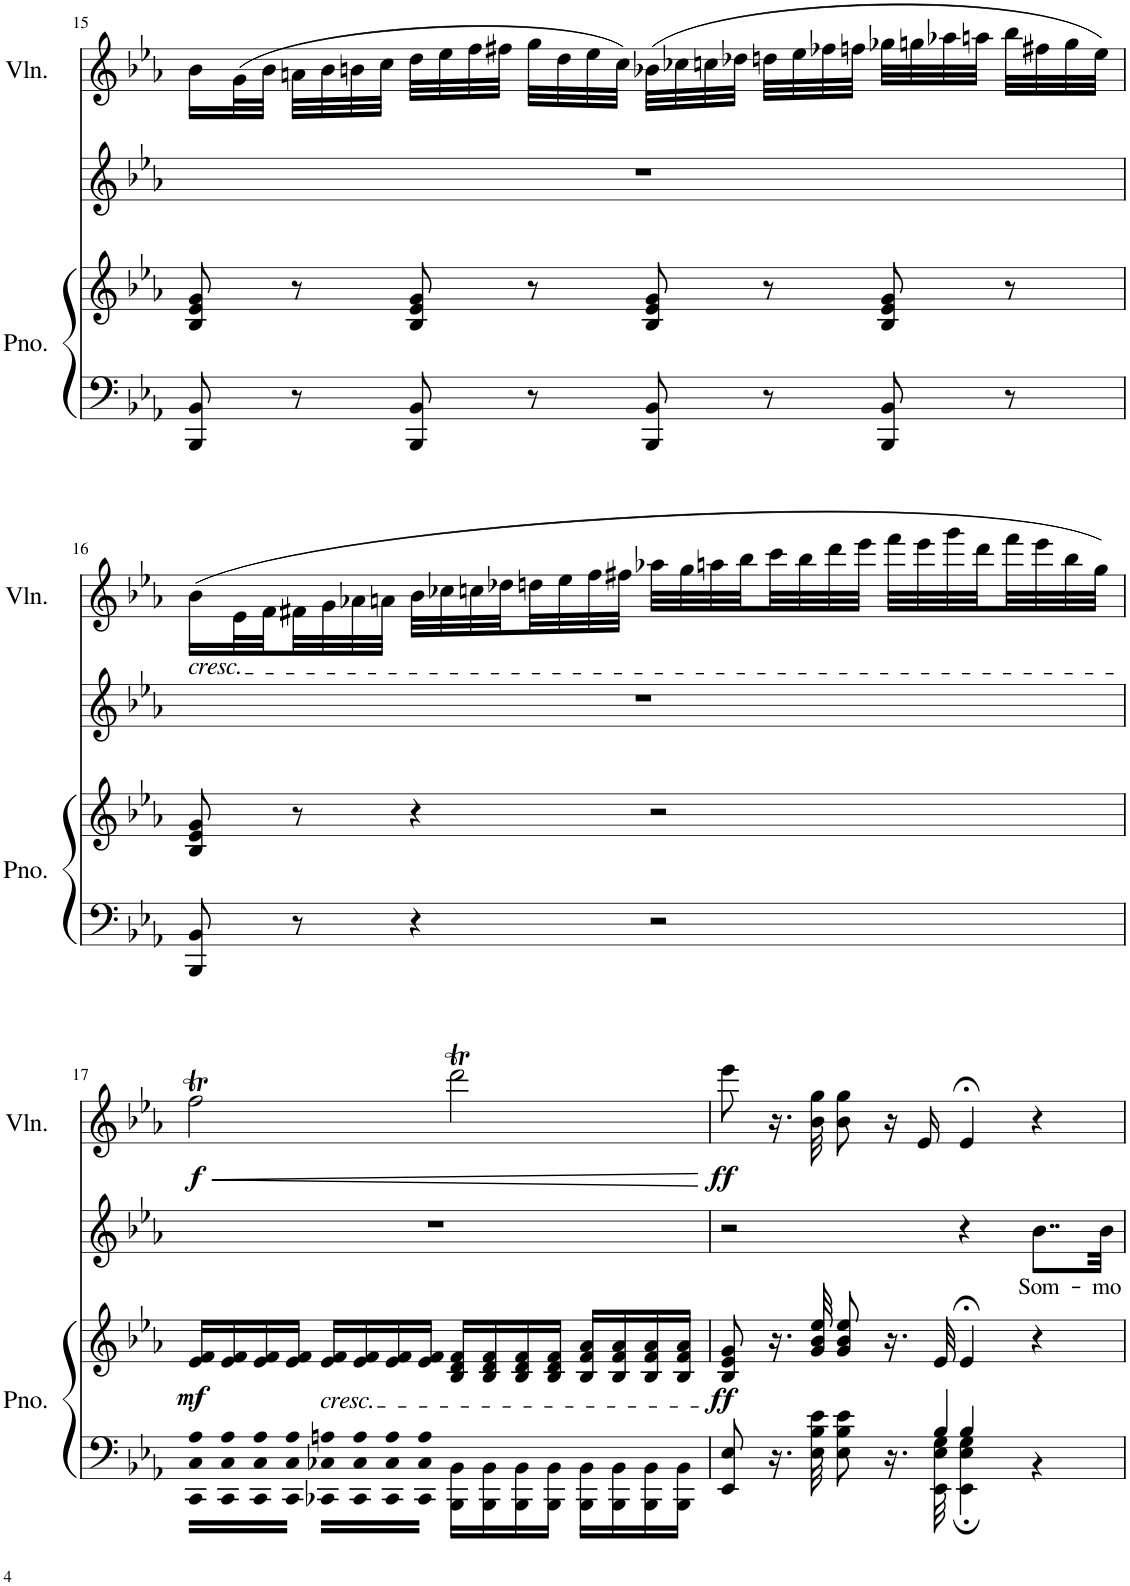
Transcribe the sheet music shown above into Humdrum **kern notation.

**kern	**kern	**dynam	**kern	**text	**kern	**dynam
*part3	*part3	*part3	*part2	*part2	*part1	*part1
*staff4	*staff3	*staff3/4	*staff2	*staff2	*staff1	*staff1
*I"Piano	*	*	*I"Voice	*	*I"Violin	*
*I'Pno.	*	*	*	*	*I'Vln.	*
!!LO:PB:g=z
*clefF4	*clefG2	*	*clefG2	*	*clefG2	*
*k[b-e-a-]	*k[b-e-a-]	*	*k[b-e-a-]	*	*k[b-e-a-]	*
*M4/4	*M4/4	*	*M4/4	*	*M4/4	*
*met(c)	*met(c)	*	*met(c)	*	*met(c)	*
=15	=15	=15	=15	=15	=15	=15
8BBB-/ 8BB-/	8B-/ 8e-/ 8g/	.	1r	.	16b-\LL	.
.	.	.	.	.	(32g\L	.
.	.	.	.	.	32b-\JJJ	.
8r	8r	.	.	.	32an\LLL	.
.	.	.	.	.	32b-\	.
.	.	.	.	.	32bn\	.
.	.	.	.	.	32cc\JJJ	.
8BBB-/ 8BB-/	8B-/ 8e-/ 8g/	.	.	.	32dd\LLL	.
.	.	.	.	.	32ee-\	.
.	.	.	.	.	32ff\	.
.	.	.	.	.	32ff#X\JJJ	.
8r	8r	.	.	.	32gg\LLL	.
.	.	.	.	.	32dd\	.
.	.	.	.	.	32ee-\	.
.	.	.	.	.	32cc\JJJ)	.
8BBB-/ 8BB-/	8B-/ 8e-/ 8g/	.	.	.	(32b-X\LLL	.
.	.	.	.	.	32cc-X\	.
.	.	.	.	.	32ccn\	.
.	.	.	.	.	32dd-X\JJJ	.
8r	8r	.	.	.	32ddn\LLL	.
.	.	.	.	.	32ee-\	.
.	.	.	.	.	32ff-X\	.
.	.	.	.	.	32ffn\JJJ	.
8BBB-/ 8BB-/	8B-/ 8e-/ 8g/	.	.	.	32gg-X\LLL	.
.	.	.	.	.	32ggn\	.
.	.	.	.	.	32aa-X\	.
.	.	.	.	.	32aan\JJJ	.
8r	8r	.	.	.	32bb-\LLL	.
.	.	.	.	.	32ff#X\	.
.	.	.	.	.	32gg\	.
.	.	.	.	.	32ee-\JJJ)	.
!!LO:LB:g=z
=16	=16	=16	=16	=16	=16	=16
!	!	!	!	!	!LO:TX:b:i:t=cresc.	!
8BBB-/ 8BB-/	8B-/ 8e-/ 8g/	.	1r	.	(16b-\LL	.
.	.	.	.	.	32e-\L	.
.	.	.	.	.	32f\	.
8r	8r	.	.	.	32f#X\	.
.	.	.	.	.	32g\	.
.	.	.	.	.	32a-X\	.
.	.	.	.	.	32an\JJJ	.
4r	4r	.	.	.	32b-\LLL	.
.	.	.	.	.	32cc-X\	.
.	.	.	.	.	32ccn\	.
.	.	.	.	.	32dd-X\	.
.	.	.	.	.	32ddn\	.
.	.	.	.	.	32ee-\	.
.	.	.	.	.	32ff\	.
.	.	.	.	.	32ff#X\JJJ	.
2r	2r	.	.	.	32aa-X\LLL	.
.	.	.	.	.	32gg\	.
.	.	.	.	.	32aan\	.
.	.	.	.	.	32bb-\	.
.	.	.	.	.	32ccc\	.
.	.	.	.	.	32bb-\	.
.	.	.	.	.	32ddd\	.
.	.	.	.	.	32eee-\JJJ	.
.	.	.	.	.	32fff\LLL	.
.	.	.	.	.	32eee-\	.
.	.	.	.	.	32ggg\	.
.	.	.	.	.	32ddd\	.
.	.	.	.	.	32fff\	.
.	.	.	.	.	32eee-\	.
.	.	.	.	.	32bb-\	.
.	.	.	.	.	32gg\JJJ)	.
!!LO:LB:g=z
=17	=17	=17	=17	=17	=17	=17
!	!	!LO:DY:b	!	!	!	!LO:HP:b
!	!	!	!	!	!	!LO:DY:n=1:b
16CC 16C 16A-LL	16e-/ 16f/LL	mf	1r	.	2ffT\	< f
16CC 16C 16A-	16e-/ 16f/	.	.	.	.	.
16CC 16C 16A-	16e-/ 16f/	.	.	.	.	.
16CC 16C 16A-JJ	16e-/ 16f/JJ	.	.	.	.	.
!LO:TX:a:i:t=cresc.	!	!	!	!	!	!
16CC-X 16C-X 16AnLL	16e-/ 16f/LL	.	.	.	.	.
16CC- 16C- 16A	16e-/ 16f/	.	.	.	.	.
16CC- 16C- 16A	16e-/ 16f/	.	.	.	.	.
16CC- 16C- 16AJJ	16e-/ 16f/JJ	.	.	.	.	.
16BBB-\ 16BB-\LL	16B-/ 16d/ 16f/LL	.	.	.	2dddt\	.
16BBB-\ 16BB-\	16B-/ 16d/ 16f/	.	.	.	.	.
16BBB-\ 16BB-\	16B-/ 16d/ 16f/	.	.	.	.	.
16BBB-\ 16BB-\JJ	16B-/ 16d/ 16f/JJ	.	.	.	.	.
16BBB-\ 16BB-\LL	16B-/ 16f/ 16a-/LL	.	.	.	.	.
16BBB-\ 16BB-\	16B-/ 16f/ 16a-/	.	.	.	.	.
16BBB-\ 16BB-\	16B-/ 16f/ 16a-/	.	.	.	.	.
16BBB-\ 16BB-\JJ	16B-/ 16f/ 16a-/JJ	.	.	.	.	.
.	.	.	.	.	.	[
=18	=18	=18	=18	=18	=18	=18
*^	*	*	*	*	*	*
!	!	!	!LO:DY:b	!	!	!	!LO:DY:b
8EE-/ 8E-/	4...ryy	8B-/ 8e-/ 8g/	ff	2r	.	8eee-\	ff
16.r	.	16.r	.	.	.	16.r	.
32E-\ 32B-\ 32e-\	.	32g/ 32b-/ 32ee-/	.	.	.	32b-\ 32gg\	.
8E-\ 8B-\ 8e-\	.	8g/ 8b-/ 8ee-/	.	.	.	8b-\ 8gg\	.
16.r	.	16.r	.	.	.	16r	.
.	.	.	.	.	.	16e-/	.
32B-/	32EE-\ 32E-\ 32G\	32e-/	.	.	.	.	.
4B-;/	4EE-\ 4E-\ 4G\	4e-;</	.	4r	.	4e-;</	.
!	!	!	!	!	!LO:LY:b	!	!
4ryy	4r	4r	.	8..b-\L	Som-	4r	.
!	!	!	!	!	!LO:LY:b	!	!
.	.	.	.	32b-\Jkk	-mo	.	.
*v	*v	*	*	*	*	*	*
=	=	=	=	=	=	=
*-	*-	*-	*-	*-	*-	*-
